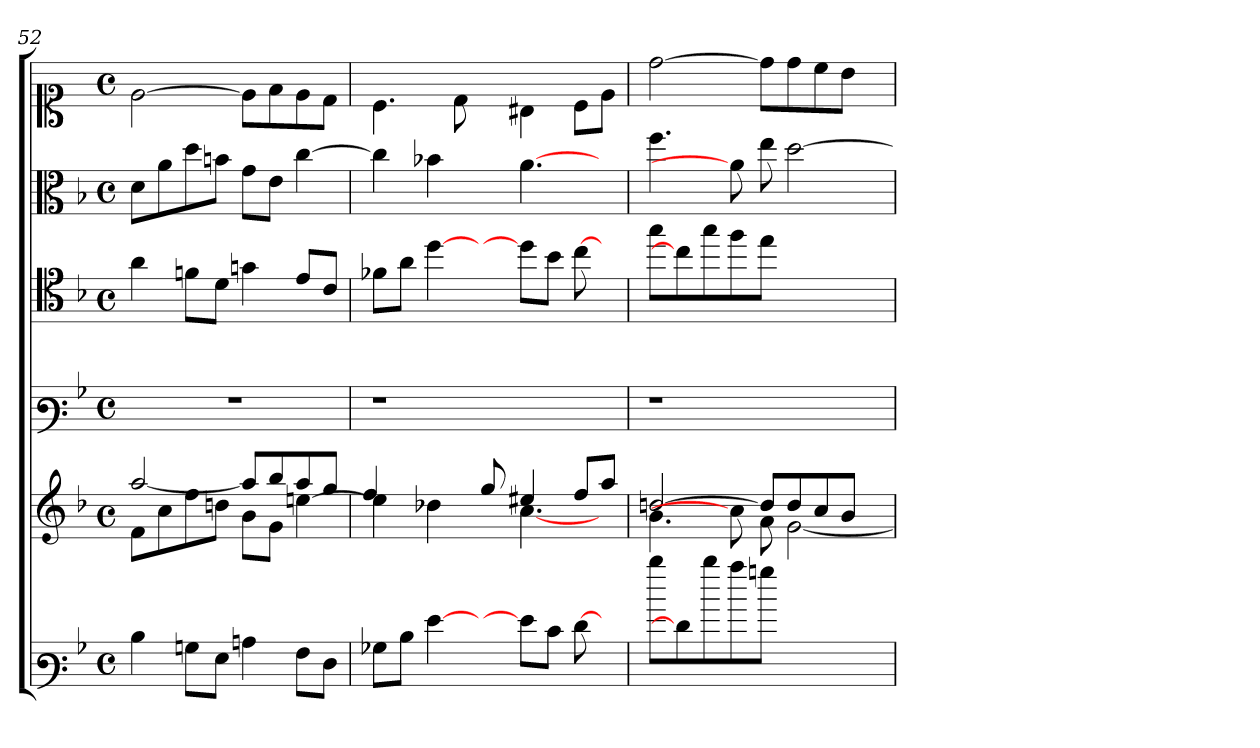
**kern	**kern	**kern	**kern	**kern	**kern
*part5	*part5	*part4	*part3	*part2	*part1
*staff6	*staff5	*staff4	*staff3	*staff2	*staff1
*clefF3	*clefG3	*clefF3	*clefC4	*clefC3	*clefC1
*k[b-]	*k[b-]	*k[b-]	*k[b-]	*k[b-]	*
*M4/4	*M4/4	*M4/4	*M4/4	*M4/4	*M4/4
*met(c)	*met(c)	*met(c)	*met(c)	*met(c)	*met(c)
=52	=52	=52	=52	=52	=52
*	*^	*	*	*	*
4d\	8d\L	[>2ff/	1r	4a\	8d\L	[>2e\
.	8a\	.	.	.	8a\	.
8Bn\L	8dd\	.	.	8fn\L	8dd\	.
8G\J	8bn\J	.	.	8d\J	8bn\J	.
4cn\	8g\L	8ff/L]	.	4gn\	8g\L	8e\L]
.	8e\J	8gg/	.	.	8e\J	8f\
8A\L	[<4ccn\	8ff/	.	8e/L	[>4cc\	8e\
8F\J	.	8ee/J	.	8c/J	.	8d\J
=53	=53	=53	=53	=53	=53	=53
8B-X\L	4cc\]	4dd/	1r	8f-X\L	4cc\]	4.c\
8d\J	.	.	.	8a\J	.	.
[>4g\	4b-X\	4.ryy	.	[>4dd\	4b-X\	.
.	.	.	.	.	.	8d\
8ryy	8ee/	.	.	8ryy	8ryy	8ryy
8g\L]	4cc#X/	[4.a\	.	8dd\L]	[4.a\	4B#X\
8e\J	.	.	.	8b-\J	.	.
[8f\	8dd/L	.	.	[8cc\	.	8c\L
8ryy	8ff/J	8ryy	8ryy	8ryy	8ryy	8e\J
!!LO:PB:g=z
=54	=54	=54	=54	=54	=54	=54
8ddd\L	[>2b/	4.g\	1r	8gg\L	4.ff\	[>2dd\
8f\]	.	.	.	8cc\]	.	.
8ddd\	.	.	.	8gg\	.	.
8ccc\	.	8a\]	.	8ff\	8a\]	.
8bb\J	8b/L]	8f\	.	8ee\J	8ee\	8dd\L]
2ryy	8b/	[<2e\	.	2ryy	[>2dd\	8dd\
.	8a/	.	.	.	.	8cc\
.	8g/J	.	.	.	.	8b\J
.	8ryy	.	8ryy	.	.	8ryy
*	*v	*v	*	*	*	*
=	=	=	=	=	=
*-	*-	*-	*-	*-	*-
